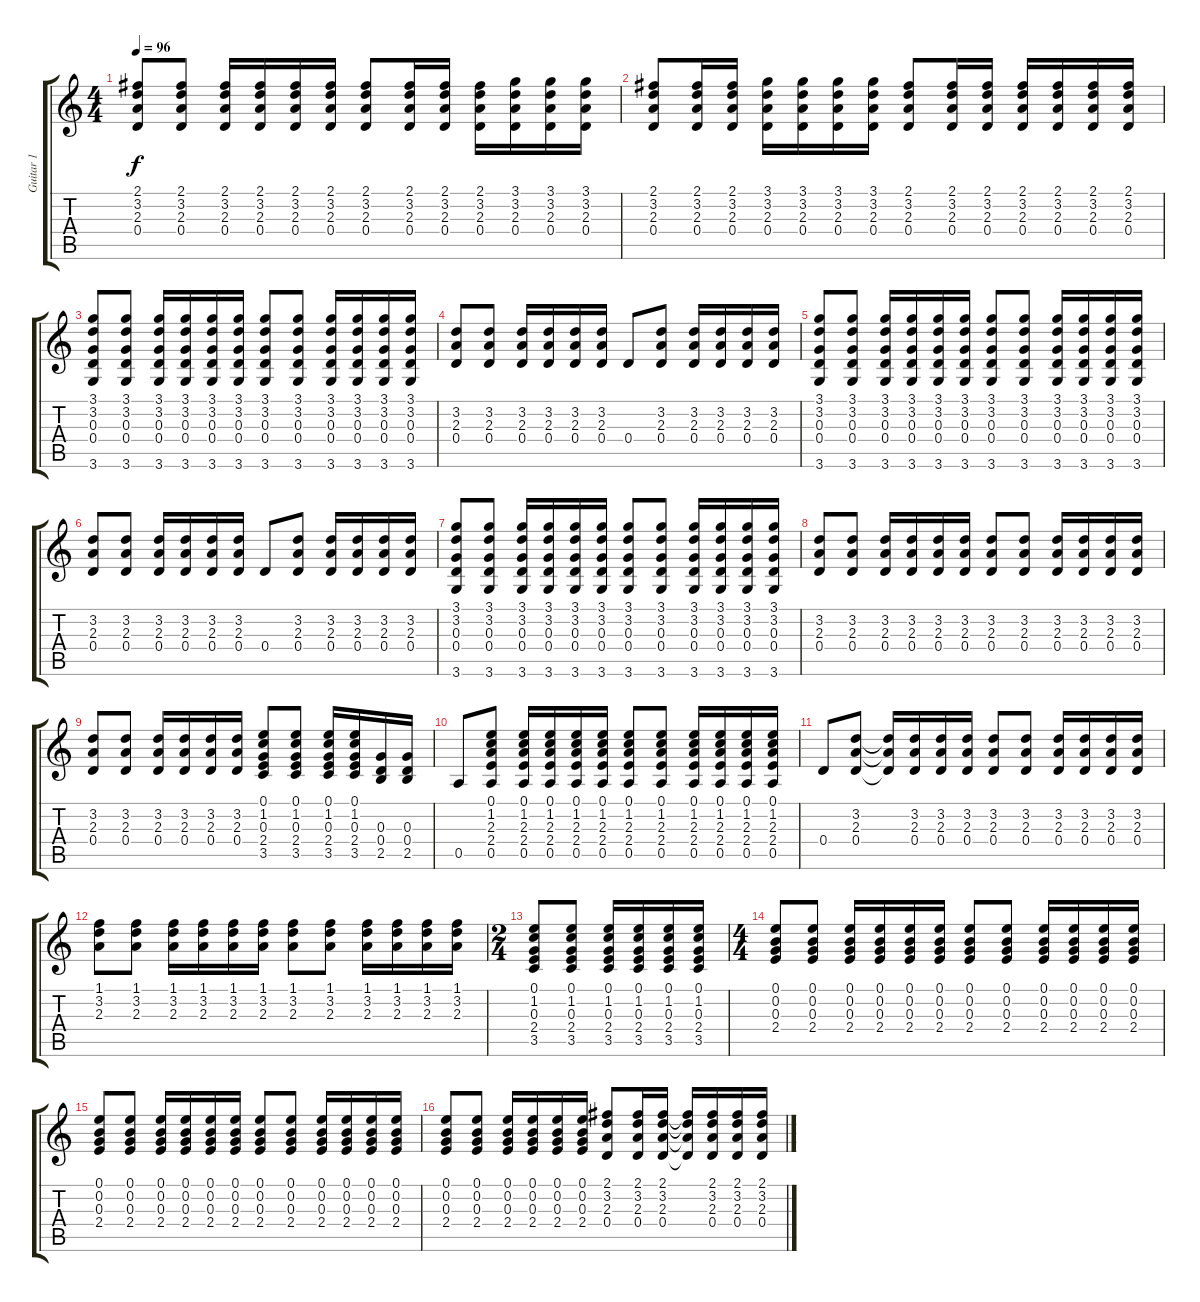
\track ("Guitar 1" "Guitar 1") {instrument acousticguitarnylon}
\staff {score tabs}
\tuning (E4 B3 G3 D3 A2 E2) {hide}
\ts (4 4)
\tempo 96
\clef g2
\ks c
(2.1 3.2 2.3 0.4).8{dy f} (2.1 3.2 2.3 0.4).8 (2.1 3.2 2.3 0.4).16 (2.1 3.2 2.3 0.4).16 (2.1 3.2 2.3 0.4).16 (2.1 3.2 2.3 0.4).16 (2.1 3.2 2.3 0.4).8 (2.1 3.2 2.3 0.4).16 (2.1 3.2 2.3 0.4).16 (2.1 3.2 2.3 0.4).16 (3.1 3.2 2.3 0.4).16 (3.1 3.2 2.3 0.4).16 (3.1 3.2 2.3 0.4).16 |
(2.1 3.2 2.3 0.4).8 (2.1 3.2 2.3 0.4).16 (2.1 3.2 2.3 0.4).16 (3.1 3.2 2.3 0.4).16 (3.1 3.2 2.3 0.4).16 (3.1 3.2 2.3 0.4).16 (3.1 3.2 2.3 0.4).16 (2.1 3.2 2.3 0.4).8 (2.1 3.2 2.3 0.4).16 (2.1 3.2 2.3 0.4).16 (2.1 3.2 2.3 0.4).16 (2.1 3.2 2.3 0.4).16 (2.1 3.2 2.3 0.4).16 (2.1 3.2 2.3 0.4).16 |
(3.1 3.2 0.3 0.4 3.6).8 (3.1 3.2 0.3 0.4 3.6).8 (3.1 3.2 0.3 0.4 3.6).16 (3.1 3.2 0.3 0.4 3.6).16 (3.1 3.2 0.3 0.4 3.6).16 (3.1 3.2 0.3 0.4 3.6).16 (3.1 3.2 0.3 0.4 3.6).8 (3.1 3.2 0.3 0.4 3.6).8 (3.1 3.2 0.3 0.4 3.6).16 (3.1 3.2 0.3 0.4 3.6).16 (3.1 3.2 0.3 0.4 3.6).16 (3.1 3.2 0.3 0.4 3.6).16 |
(3.2 2.3 0.4).8 (3.2 2.3 0.4).8 (3.2 2.3 0.4).16 (3.2 2.3 0.4).16 (3.2 2.3 0.4).16 (3.2 2.3 0.4).16 0.4.8 (3.2 2.3 0.4).8 (3.2 2.3 0.4).16 (3.2 2.3 0.4).16 (3.2 2.3 0.4).16 (3.2 2.3 0.4).16 |
(3.1 3.2 0.3 0.4 3.6).8 (3.1 3.2 0.3 0.4 3.6).8 (3.1 3.2 0.3 0.4 3.6).16 (3.1 3.2 0.3 0.4 3.6).16 (3.1 3.2 0.3 0.4 3.6).16 (3.1 3.2 0.3 0.4 3.6).16 (3.1 3.2 0.3 0.4 3.6).8 (3.1 3.2 0.3 0.4 3.6).8 (3.1 3.2 0.3 0.4 3.6).16 (3.1 3.2 0.3 0.4 3.6).16 (3.1 3.2 0.3 0.4 3.6).16 (3.1 3.2 0.3 0.4 3.6).16 |
(3.2 2.3 0.4).8 (3.2 2.3 0.4).8 (3.2 2.3 0.4).16 (3.2 2.3 0.4).16 (3.2 2.3 0.4).16 (3.2 2.3 0.4).16 0.4.8 (3.2 2.3 0.4).8 (3.2 2.3 0.4).16 (3.2 2.3 0.4).16 (3.2 2.3 0.4).16 (3.2 2.3 0.4).16 |
(3.1 3.2 0.3 0.4 3.6).8 (3.1 3.2 0.3 0.4 3.6).8 (3.1 3.2 0.3 0.4 3.6).16 (3.1 3.2 0.3 0.4 3.6).16 (3.1 3.2 0.3 0.4 3.6).16 (3.1 3.2 0.3 0.4 3.6).16 (3.1 3.2 0.3 0.4 3.6).8 (3.1 3.2 0.3 0.4 3.6).8 (3.1 3.2 0.3 0.4 3.6).16 (3.1 3.2 0.3 0.4 3.6).16 (3.1 3.2 0.3 0.4 3.6).16 (3.1 3.2 0.3 0.4 3.6).16 |
(3.2 2.3 0.4).8 (3.2 2.3 0.4).8 (3.2 2.3 0.4).16 (3.2 2.3 0.4).16 (3.2 2.3 0.4).16 (3.2 2.3 0.4).16 (3.2 2.3 0.4).8 (3.2 2.3 0.4).8 (3.2 2.3 0.4).16 (3.2 2.3 0.4).16 (3.2 2.3 0.4).16 (3.2 2.3 0.4).16 |
(3.2 2.3 0.4).8 (3.2 2.3 0.4).8 (3.2 2.3 0.4).16 (3.2 2.3 0.4).16 (3.2 2.3 0.4).16 (3.2 2.3 0.4).16 (0.1 1.2 0.3 2.4 3.5).8 (0.1 1.2 0.3 2.4 3.5).8 (0.1 1.2 0.3 2.4 3.5).16 (0.1 1.2 0.3 2.4 3.5).16 (0.3 0.4 2.5).16 (0.3 0.4 2.5).16 |
0.5.8 (0.1 1.2 2.3 2.4 0.5).8 (0.1 1.2 2.3 2.4 0.5).16 (0.1 1.2 2.3 2.4 0.5).16 (0.1 1.2 2.3 2.4 0.5).16 (0.1 1.2 2.3 2.4 0.5).16 (0.1 1.2 2.3 2.4 0.5).8 (0.1 1.2 2.3 2.4 0.5).8 (0.1 1.2 2.3 2.4 0.5).16 (0.1 1.2 2.3 2.4 0.5).16 (0.1 1.2 2.3 2.4 0.5).16 (0.1 1.2 2.3 2.4 0.5).16 |
0.4.8 (3.2 2.3 0.4).8 (3.2{t} 2.3{t} 0.4{t}).16 (3.2 2.3 0.4).16 (3.2 2.3 0.4).16 (3.2 2.3 0.4).16 (3.2 2.3 0.4).8 (3.2 2.3 0.4).8 (3.2 2.3 0.4).16 (3.2 2.3 0.4).16 (3.2 2.3 0.4).16 (3.2 2.3 0.4).16 |
(1.1 3.2 2.3).8 (1.1 3.2 2.3).8 (1.1 3.2 2.3).16 (1.1 3.2 2.3).16 (1.1 3.2 2.3).16 (1.1 3.2 2.3).16 (1.1 3.2 2.3).8 (1.1 3.2 2.3).8 (1.1 3.2 2.3).16 (1.1 3.2 2.3).16 (1.1 3.2 2.3).16 (1.1 3.2 2.3).16 |
\ts (2 4)
(0.1 1.2 0.3 2.4 3.5).8 (0.1 1.2 0.3 2.4 3.5).8 (0.1 1.2 0.3 2.4 3.5).16 (0.1 1.2 0.3 2.4 3.5).16 (0.1 1.2 0.3 2.4 3.5).16 (0.1 1.2 0.3 2.4 3.5).16 |
\ts (4 4)
(0.1 0.2 0.3 2.4).8 (0.1 0.2 0.3 2.4).8 (0.1 0.2 0.3 2.4).16 (0.1 0.2 0.3 2.4).16 (0.1 0.2 0.3 2.4).16 (0.1 0.2 0.3 2.4).16 (0.1 0.2 0.3 2.4).8 (0.1 0.2 0.3 2.4).8 (0.1 0.2 0.3 2.4).16 (0.1 0.2 0.3 2.4).16 (0.1 0.2 0.3 2.4).16 (0.1 0.2 0.3 2.4).16 |
(0.1 0.2 0.3 2.4).8 (0.1 0.2 0.3 2.4).8 (0.1 0.2 0.3 2.4).16 (0.1 0.2 0.3 2.4).16 (0.1 0.2 0.3 2.4).16 (0.1 0.2 0.3 2.4).16 (0.1 0.2 0.3 2.4).8 (0.1 0.2 0.3 2.4).8 (0.1 0.2 0.3 2.4).16 (0.1 0.2 0.3 2.4).16 (0.1 0.2 0.3 2.4).16 (0.1 0.2 0.3 2.4).16 |
(0.1 0.2 0.3 2.4).8 (0.1 0.2 0.3 2.4).8 (0.1 0.2 0.3 2.4).16 (0.1 0.2 0.3 2.4).16 (0.1 0.2 0.3 2.4).16 (0.1 0.2 0.3 2.4).16 (2.1 3.2 2.3 0.4).8 (2.1 3.2 2.3 0.4).16 (2.1 3.2 2.3 0.4).16 (2.1{t} 3.2{t} 2.3{t} 0.4{t}).16 (2.1 3.2 2.3 0.4).16 (2.1 3.2 2.3 0.4).16 (2.1 3.2 2.3 0.4).16
